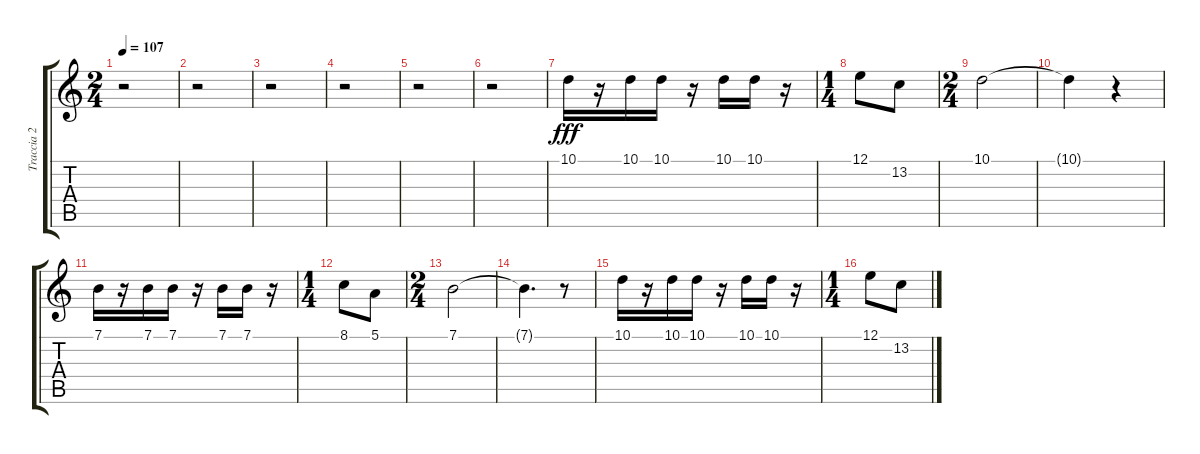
\track ("Traccia 2" "Traccia 2") {instrument trumpet}
\staff {score tabs}
\tuning (E4 B3 G3 D3 A2 E2) {hide}
\ts (2 4)
\tempo 107
\clef g2
\ks c
r.2{dy fff} |
r.2 |
r.2 |
r.2 |
r.2 |
r.2 |
10.1.16 r.16 10.1.16 10.1.16 r.16 10.1.16 10.1.16 r.16 |
\ts (1 4)
12.1.8 13.2.8 |
\ts (2 4)
10.1.2 |
10.1{t}.4 r.4 |
7.1.16 r.16 7.1.16 7.1.16 r.16 7.1.16 7.1.16 r.16 |
\ts (1 4)
8.1.8 5.1.8 |
\ts (2 4)
7.1.2 |
7.1{t}.4{d} r.8 |
10.1.16 r.16 10.1.16 10.1.16 r.16 10.1.16 10.1.16 r.16 |
\ts (1 4)
12.1.8 13.2.8
